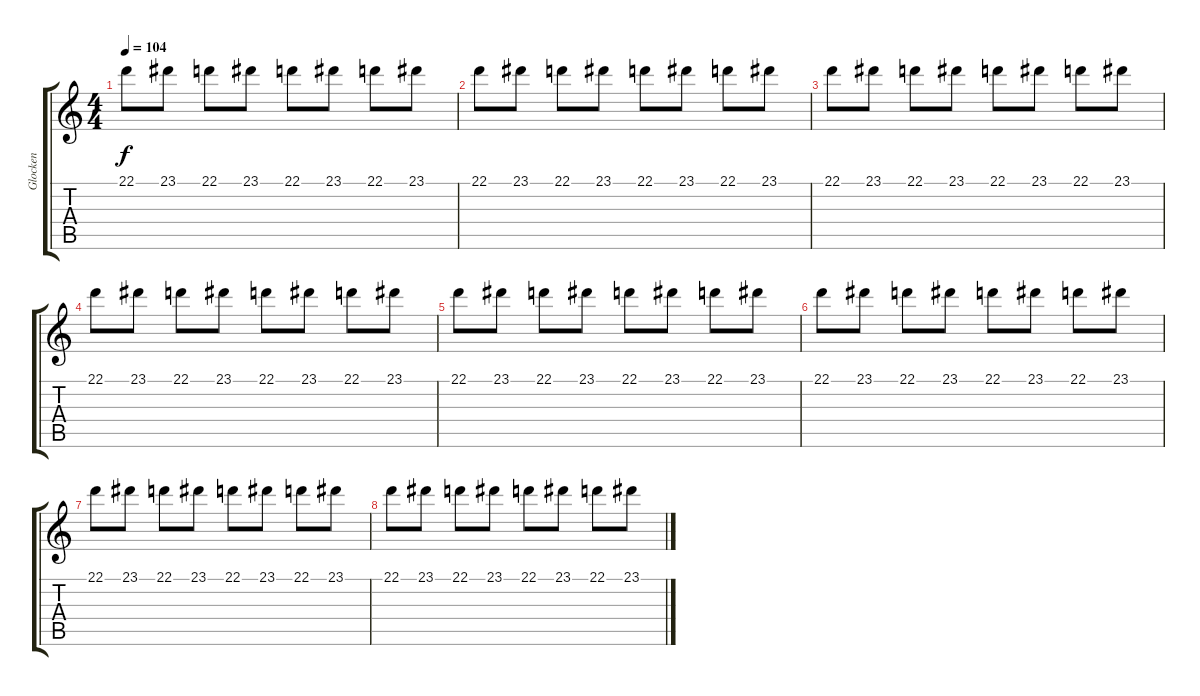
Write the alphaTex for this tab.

\track ("Glocken" "Glocken") {instrument glockenspiel}
\staff {score tabs}
\tuning (E4 B3 G3 D3 A2 E2) {hide}
\ts (4 4)
\tempo 104
\clef g2
\ks c
22.1.8{dy f balance 8} 23.1.8{balance 9} 22.1.8{balance 10} 23.1.8{balance 11} 22.1.8{balance 12} 23.1.8{balance 13} 22.1.8{balance 14} 23.1.8{balance 15} |
22.1.8{balance 16} 23.1.8{balance 15} 22.1.8{balance 14} 23.1.8{balance 13} 22.1.8{balance 12} 23.1.8{balance 11} 22.1.8{balance 10} 23.1.8{balance 9} |
22.1.8{balance 8} 23.1.8{balance 7} 22.1.8{balance 6} 23.1.8{balance 5} 22.1.8{balance 4} 23.1.8{balance 3} 22.1.8{balance 2} 23.1.8{balance 1} |
22.1.8{balance 0} 23.1.8{balance 1} 22.1.8{balance 2} 23.1.8{balance 3} 22.1.8{balance 4} 23.1.8{balance 5} 22.1.8{balance 6} 23.1.8{balance 7} |
22.1.8{balance 8} 23.1.8{balance 9} 22.1.8{balance 10} 23.1.8{balance 11} 22.1.8{balance 12} 23.1.8{balance 13} 22.1.8{balance 14} 23.1.8{balance 15} |
22.1.8{balance 16} 23.1.8{balance 15} 22.1.8{balance 14} 23.1.8{balance 13} 22.1.8{balance 12} 23.1.8{balance 11} 22.1.8{balance 10} 23.1.8{balance 9} |
22.1.8{balance 8} 23.1.8{balance 7} 22.1.8{balance 6} 23.1.8{balance 5} 22.1.8{balance 4} 23.1.8{balance 3} 22.1.8{balance 2} 23.1.8{balance 1} |
22.1.8{balance 0} 23.1.8{balance 1} 22.1.8{balance 2} 23.1.8{balance 3} 22.1.8{balance 4} 23.1.8{balance 5} 22.1.8{balance 6} 23.1.8{balance 7}
